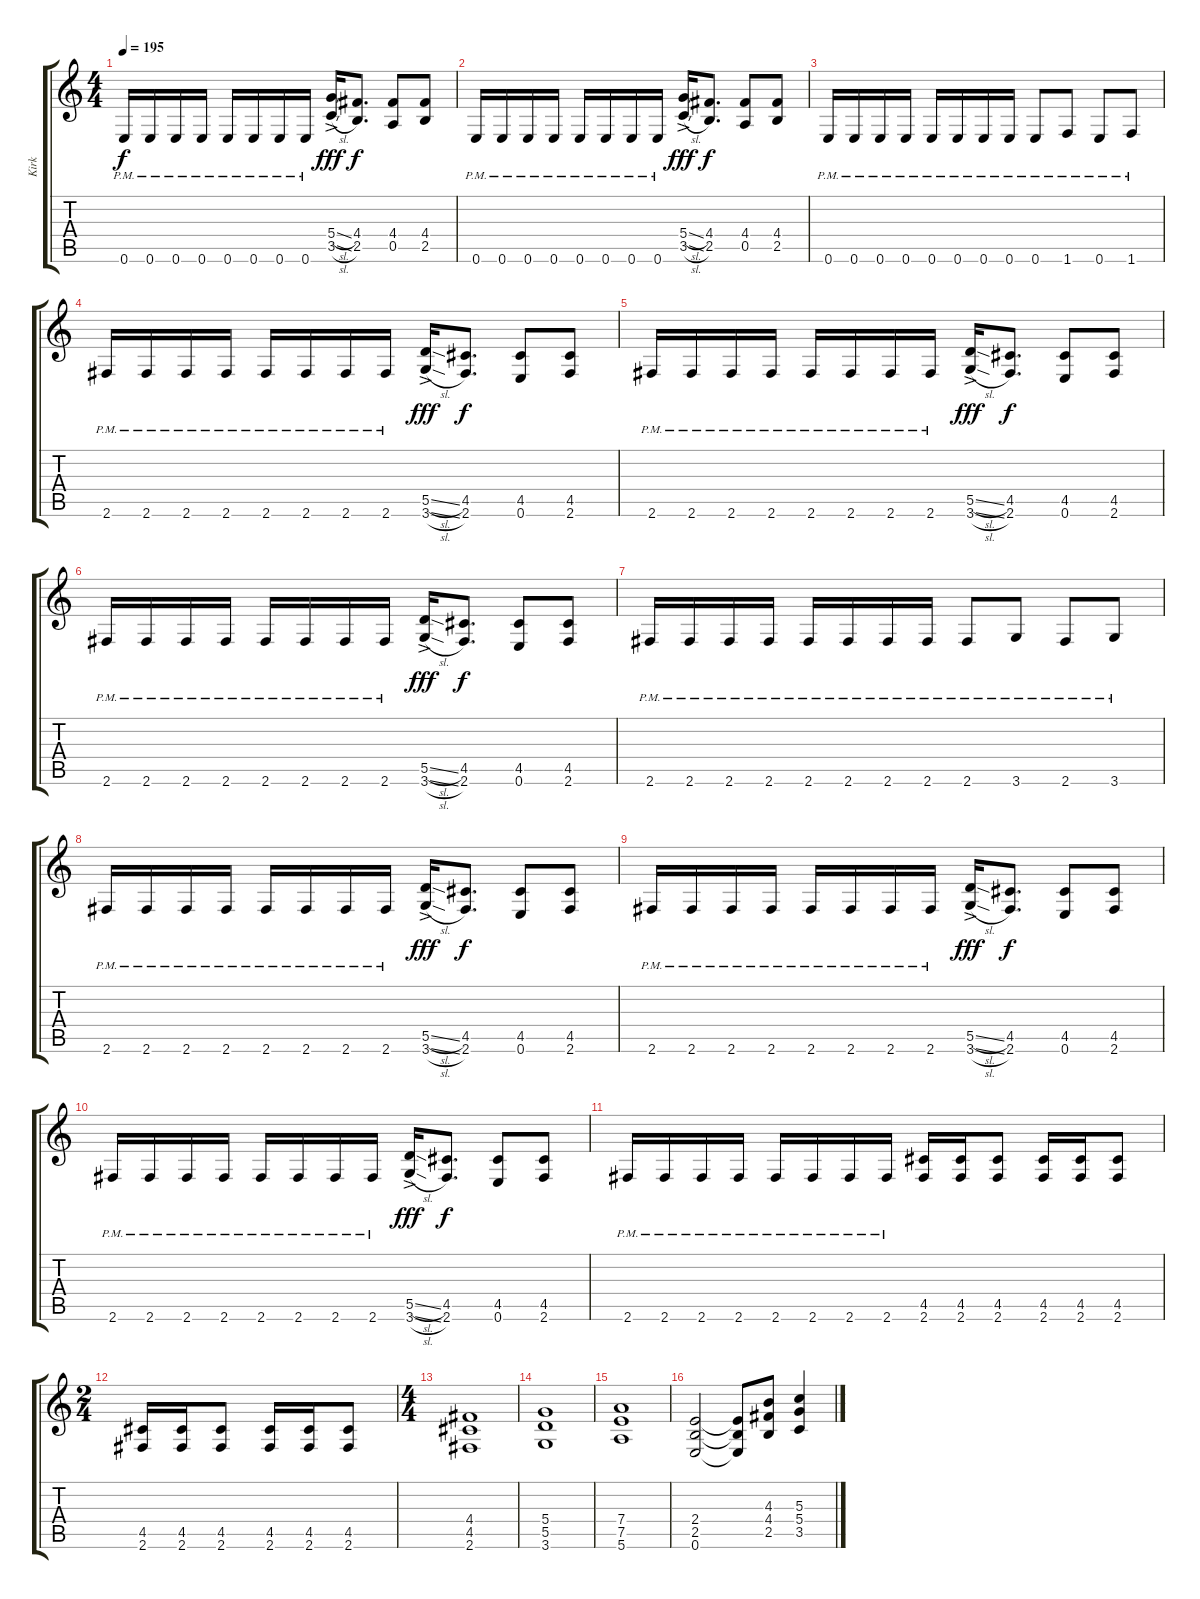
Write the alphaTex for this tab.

\track ("Kirk" "Kirk") {instrument distortionguitar}
\staff {score tabs}
\tuning (E4 B3 G3 D3 A2 E2) {hide}
\ts (4 4)
\tempo 195
\clef g2
\ks c
0.6{pm}.16{dy f} 0.6{pm}.16 0.6{pm}.16 0.6{pm}.16 0.6{pm}.16 0.6{pm}.16 0.6{pm}.16 0.6{pm}.16 (5.4{sl ac} 3.5{sl ac}).16{dy fff} (4.4 2.5).8{d dy f} (4.4 0.5).8 (4.4 2.5).8 |
0.6{pm}.16 0.6{pm}.16 0.6{pm}.16 0.6{pm}.16 0.6{pm}.16 0.6{pm}.16 0.6{pm}.16 0.6{pm}.16 (5.4{sl ac} 3.5{sl ac}).16{dy fff} (4.4 2.5).8{d dy f} (4.4 0.5).8 (4.4 2.5).8 |
0.6{pm}.16 0.6{pm}.16 0.6{pm}.16 0.6{pm}.16 0.6{pm}.16 0.6{pm}.16 0.6{pm}.16 0.6{pm}.16 0.6{pm}.8 1.6{pm}.8 0.6{pm}.8 1.6{pm}.8 |
2.6{pm}.16 2.6{pm}.16 2.6{pm}.16 2.6{pm}.16 2.6{pm}.16 2.6{pm}.16 2.6{pm}.16 2.6{pm}.16 (5.5{sl ac} 3.6{sl ac}).16{dy fff} (4.5 2.6).8{d dy f} (4.5 0.6).8 (4.5 2.6).8 |
2.6{pm}.16 2.6{pm}.16 2.6{pm}.16 2.6{pm}.16 2.6{pm}.16 2.6{pm}.16 2.6{pm}.16 2.6{pm}.16 (5.5{sl ac} 3.6{sl ac}).16{dy fff} (4.5 2.6).8{d dy f} (4.5 0.6).8 (4.5 2.6).8 |
2.6{pm}.16 2.6{pm}.16 2.6{pm}.16 2.6{pm}.16 2.6{pm}.16 2.6{pm}.16 2.6{pm}.16 2.6{pm}.16 (5.5{sl ac} 3.6{sl ac}).16{dy fff} (4.5 2.6).8{d dy f} (4.5 0.6).8 (4.5 2.6).8 |
2.6{pm}.16 2.6{pm}.16 2.6{pm}.16 2.6{pm}.16 2.6{pm}.16 2.6{pm}.16 2.6{pm}.16 2.6{pm}.16 2.6{pm}.8 3.6{pm}.8 2.6{pm}.8 3.6{pm}.8 |
2.6{pm}.16 2.6{pm}.16 2.6{pm}.16 2.6{pm}.16 2.6{pm}.16 2.6{pm}.16 2.6{pm}.16 2.6{pm}.16 (5.5{sl ac} 3.6{sl ac}).16{dy fff} (4.5 2.6).8{d dy f} (4.5 0.6).8 (4.5 2.6).8 |
2.6{pm}.16 2.6{pm}.16 2.6{pm}.16 2.6{pm}.16 2.6{pm}.16 2.6{pm}.16 2.6{pm}.16 2.6{pm}.16 (5.5{sl ac} 3.6{sl ac}).16{dy fff} (4.5 2.6).8{d dy f} (4.5 0.6).8 (4.5 2.6).8 |
2.6{pm}.16 2.6{pm}.16 2.6{pm}.16 2.6{pm}.16 2.6{pm}.16 2.6{pm}.16 2.6{pm}.16 2.6{pm}.16 (5.5{sl ac} 3.6{sl ac}).16{dy fff} (4.5 2.6).8{d dy f} (4.5 0.6).8 (4.5 2.6).8 |
2.6{pm}.16 2.6{pm}.16 2.6{pm}.16 2.6{pm}.16 2.6{pm}.16 2.6{pm}.16 2.6{pm}.16 2.6{pm}.16 (4.5 2.6).16 (4.5 2.6).16 (4.5 2.6).8 (4.5 2.6).16 (4.5 2.6).16 (4.5 2.6).8 |
\ts (2 4)
(4.5 2.6).16 (4.5 2.6).16 (4.5 2.6).8 (4.5 2.6).16 (4.5 2.6).16 (4.5 2.6).8 |
\ts (4 4)
(4.4 4.5 2.6).1 |
(5.4 5.5 3.6).1 |
(7.4 7.5 5.6).1 |
(2.4 2.5 0.6).2 (2.4{t} 2.5{t} 0.6{t}).8 (4.3 4.4 2.5).8 (5.3 5.4 3.5).4
